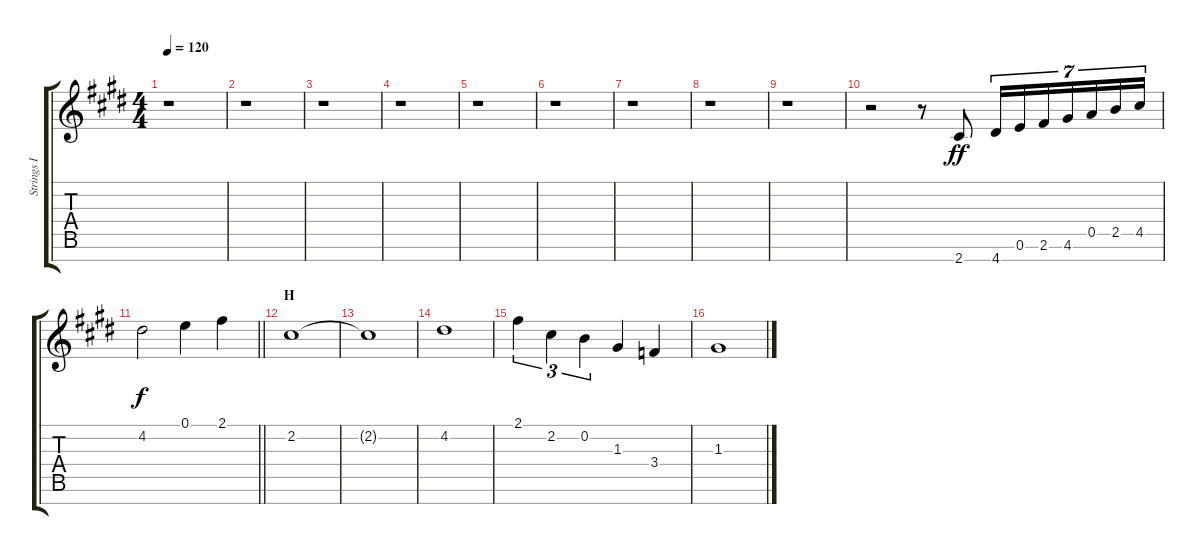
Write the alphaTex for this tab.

\track ("Strings I" "Strings I") {instrument stringensemble1}
\staff {score tabs}
\tuning (E5 B4 G4 D4 A3 E3 B2) {hide}
\ts (4 4)
\tempo 120
\clef g2
\ks e
r.1{dy f} |
r.1 |
r.1 |
r.1 |
r.1 |
r.1 |
r.1 |
r.1 |
r.1 |
r.2{ot 8vb} r.8{ot 8vb} 2.7.8{ot 8vb dy ff} 4.7.16{tu (7 4) ot 8vb} 0.6.16{tu (7 4) ot 8vb} 2.6.16{tu (7 4) ot 8vb} 4.6.16{tu (7 4) ot 8vb} 0.5.16{tu (7 4) ot 8vb} 2.5.16{tu (7 4) ot 8vb} 4.5.16{tu (7 4) ot 8vb} |
\barLineRight lightlight
4.2.2{dy f} 0.1.4 2.1.4 |
\section ("" "H")
2.2.1 |
2.2{t}.1 |
4.2.1 |
2.1.4{tu (3 2)} 2.2.4{tu (3 2)} 0.2.4{tu (3 2)} 1.3.4 3.4.4 |
1.3.1
